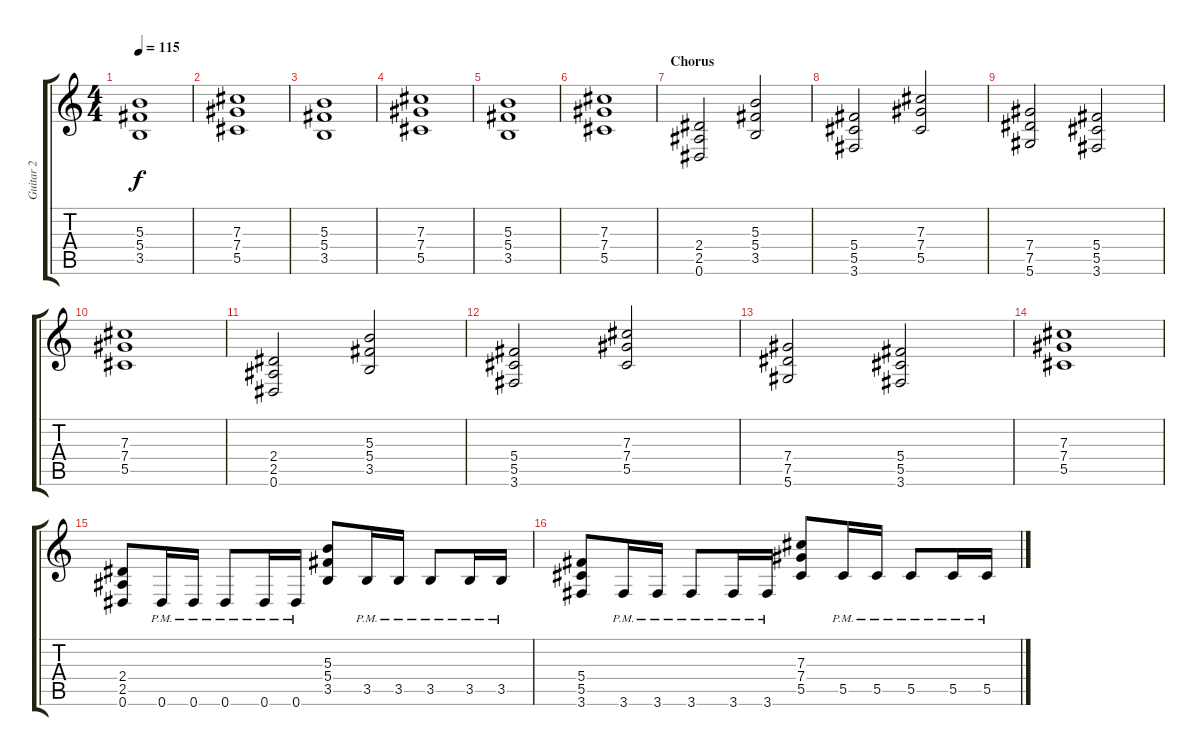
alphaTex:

\track ("Guitar 2" "Guitar 2") {instrument distortionguitar}
\staff {score tabs}
\tuning (Eb4 Bb3 Gb3 Db3 Ab2 Eb2) {hide}
\ts (4 4)
\tempo 115
\clef g2
\ks c
(5.3 5.4 3.5).1{dy f} |
(7.3 7.4 5.5).1 |
(5.3 5.4 3.5).1 |
(7.3 7.4 5.5).1 |
(5.3 5.4 3.5).1 |
(7.3 7.4 5.5).1 |
\section ("" "Chorus")
(2.4 2.5 0.6).2 (5.3 5.4 3.5).2 |
(5.4 5.5 3.6).2 (7.3 7.4 5.5).2 |
(7.4 7.5 5.6).2 (5.4 5.5 3.6).2 |
(7.3 7.4 5.5).1 |
(2.4 2.5 0.6).2 (5.3 5.4 3.5).2 |
(5.4 5.5 3.6).2 (7.3 7.4 5.5).2 |
(7.4 7.5 5.6).2 (5.4 5.5 3.6).2 |
(7.3 7.4 5.5).1 |
(2.4 2.5 0.6).8 0.6{pm}.16 0.6{pm}.16 0.6{pm}.8 0.6{pm}.16 0.6{pm}.16 (5.3 5.4 3.5).8 3.5{pm}.16 3.5{pm}.16 3.5{pm}.8 3.5{pm}.16 3.5{pm}.16 |
(5.4 5.5 3.6).8 3.6{pm}.16 3.6{pm}.16 3.6{pm}.8 3.6{pm}.16 3.6{pm}.16 (7.3 7.4 5.5).8 5.5{pm}.16 5.5{pm}.16 5.5{pm}.8 5.5{pm}.16 5.5{pm}.16
